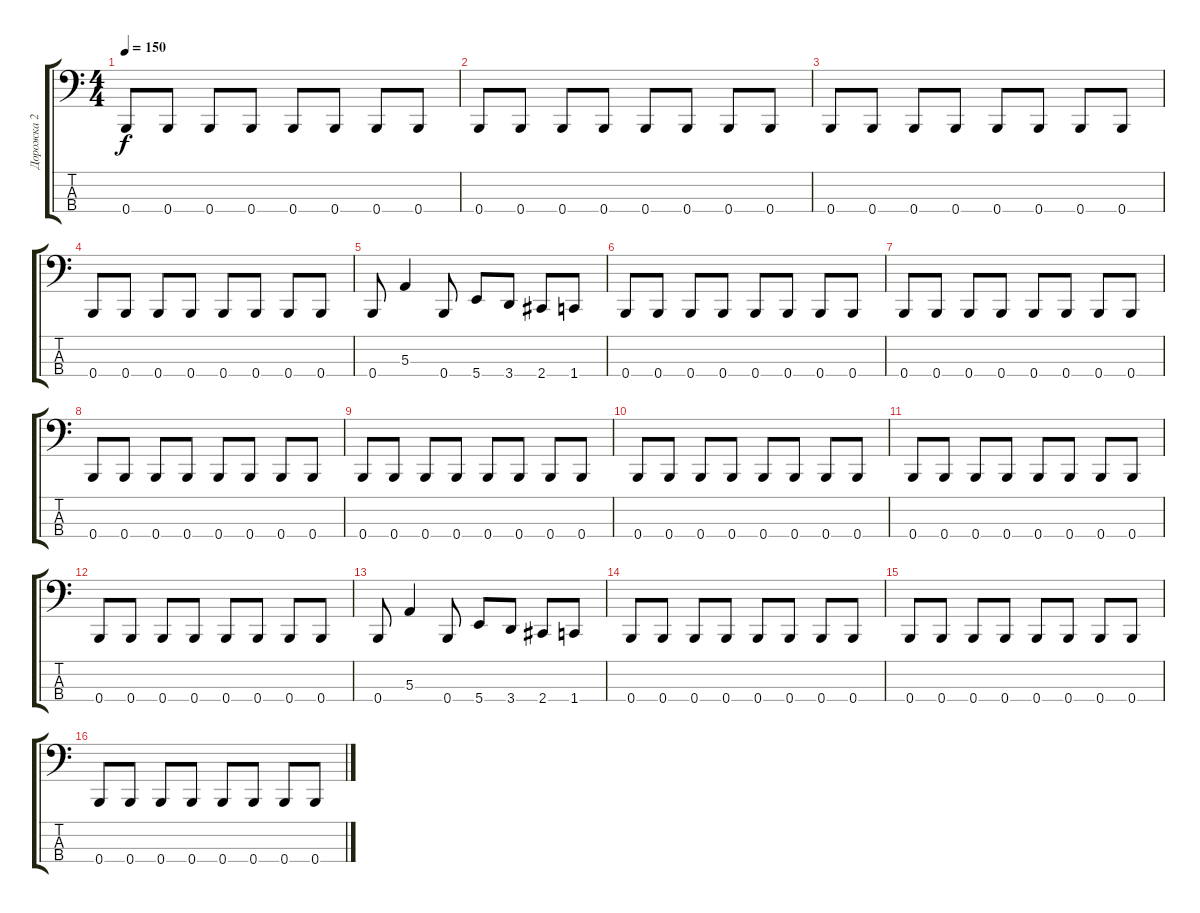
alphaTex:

\track ("Дорожка 2" "Дорожка 2") {instrument electricbasspick}
\staff {score tabs}
\tuning (D2 A1 E1 B0) {hide}
\ts (4 4)
\tempo 150
\clef f4
\ks c
0.4.8{dy f} 0.4.8 0.4.8 0.4.8 0.4.8 0.4.8 0.4.8 0.4.8 |
0.4.8 0.4.8 0.4.8 0.4.8 0.4.8 0.4.8 0.4.8 0.4.8 |
0.4.8 0.4.8 0.4.8 0.4.8 0.4.8 0.4.8 0.4.8 0.4.8 |
0.4.8 0.4.8 0.4.8 0.4.8 0.4.8 0.4.8 0.4.8 0.4.8 |
0.4.8 5.3.4 0.4.8 5.4.8 3.4.8 2.4.8 1.4.8 |
0.4.8 0.4.8 0.4.8 0.4.8 0.4.8 0.4.8 0.4.8 0.4.8 |
0.4.8 0.4.8 0.4.8 0.4.8 0.4.8 0.4.8 0.4.8 0.4.8 |
0.4.8 0.4.8 0.4.8 0.4.8 0.4.8 0.4.8 0.4.8 0.4.8 |
0.4.8 0.4.8 0.4.8 0.4.8 0.4.8 0.4.8 0.4.8 0.4.8 |
0.4.8 0.4.8 0.4.8 0.4.8 0.4.8 0.4.8 0.4.8 0.4.8 |
0.4.8 0.4.8 0.4.8 0.4.8 0.4.8 0.4.8 0.4.8 0.4.8 |
0.4.8 0.4.8 0.4.8 0.4.8 0.4.8 0.4.8 0.4.8 0.4.8 |
0.4.8 5.3.4 0.4.8 5.4.8 3.4.8 2.4.8 1.4.8 |
0.4.8 0.4.8 0.4.8 0.4.8 0.4.8 0.4.8 0.4.8 0.4.8 |
0.4.8 0.4.8 0.4.8 0.4.8 0.4.8 0.4.8 0.4.8 0.4.8 |
0.4.8 0.4.8 0.4.8 0.4.8 0.4.8 0.4.8 0.4.8 0.4.8
